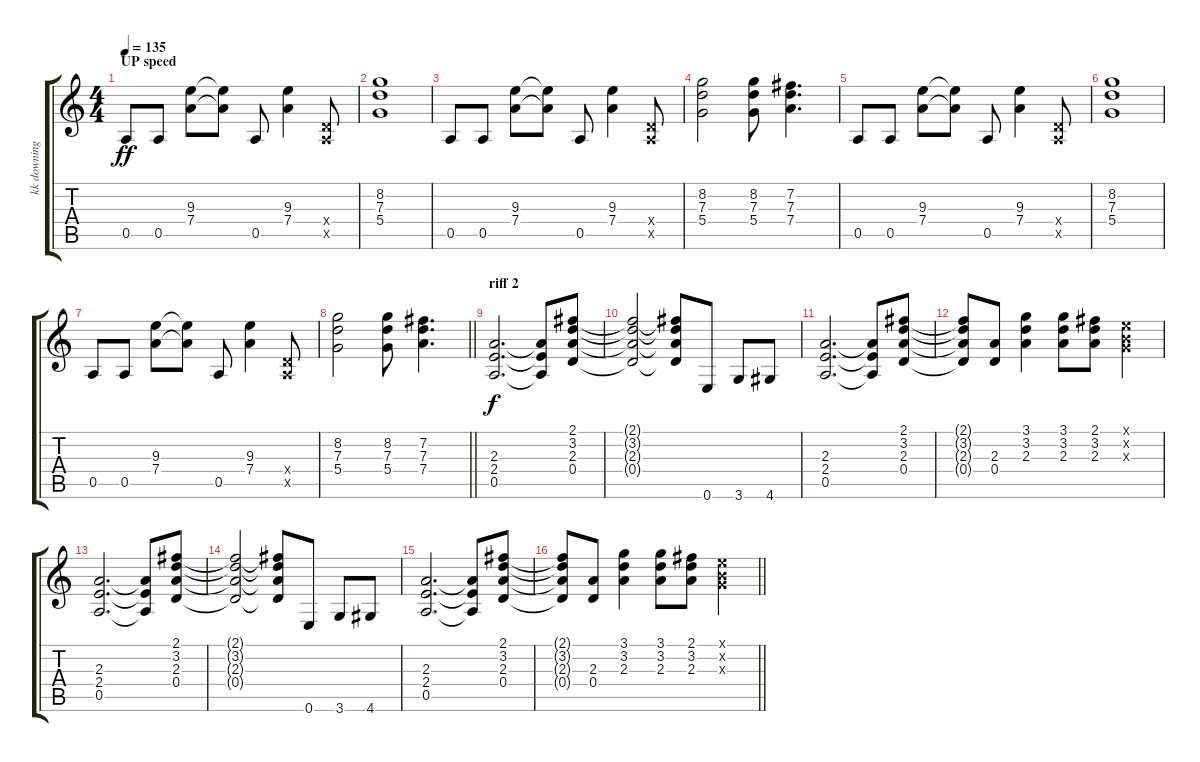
\track ("kk downing" "kk downing") {instrument distortionguitar}
\staff {score tabs}
\tuning (E4 B3 G3 D3 A2 E2) {hide}
\ts (4 4)
\section ("" "UP speed")
\tempo 135
\clef g2
\ks c
0.5.8{dy ff} 0.5.8 (9.3 7.4).8 (9.3{t} 7.4{t}).8 0.5.8 (9.3 7.4).4 (0.4{x} 0.5{x}).8 |
(8.2 7.3 5.4).1 |
0.5.8 0.5.8 (9.3 7.4).8 (9.3{t} 7.4{t}).8 0.5.8 (9.3 7.4).4 (0.4{x} 0.5{x}).8 |
(8.2 7.3 5.4).2 (8.2 7.3 5.4).8 (7.2 7.3 7.4).4{d} |
0.5.8 0.5.8 (9.3 7.4).8 (9.3{t} 7.4{t}).8 0.5.8 (9.3 7.4).4 (0.4{x} 0.5{x}).8 |
(8.2 7.3 5.4).1 |
0.5.8 0.5.8 (9.3 7.4).8 (9.3{t} 7.4{t}).8 0.5.8 (9.3 7.4).4 (0.4{x} 0.5{x}).8 |
\barLineRight lightlight
(8.2 7.3 5.4).2 (8.2 7.3 5.4).8 (7.2 7.3 7.4).4{d} |
\section ("" "riff 2")
(2.3 2.4 0.5).2{d dy f} (2.3{t} 2.4{t} 0.5{t}).8 (2.1 3.2 2.3 0.4).8 |
(2.1{t} 3.2{t} 2.3{t} 0.4{t}).2 (2.1{t} 3.2{t} 2.3{t} 0.4{t}).8 0.6.8 3.6.8 4.6.8 |
(2.3 2.4 0.5).2{d} (2.3{t} 2.4{t} 0.5{t}).8 (2.1 3.2 2.3 0.4).8 |
(2.1{t} 3.2{t} 2.3{t} 0.4{t}).8 (2.3 0.4).8 (3.1 3.2 2.3).4 (3.1 3.2 2.3).8 (2.1 3.2 2.3).8 (0.1{x} 0.2{x} 0.3{x}).4 |
(2.3 2.4 0.5).2{d} (2.3{t} 2.4{t} 0.5{t}).8 (2.1 3.2 2.3 0.4).8 |
(2.1{t} 3.2{t} 2.3{t} 0.4{t}).2 (2.1{t} 3.2{t} 2.3{t} 0.4{t}).8 0.6.8 3.6.8 4.6.8 |
(2.3 2.4 0.5).2{d} (2.3{t} 2.4{t} 0.5{t}).8 (2.1 3.2 2.3 0.4).8 |
\barLineRight lightlight
(2.1{t} 3.2{t} 2.3{t} 0.4{t}).8 (2.3 0.4).8 (3.1 3.2 2.3).4 (3.1 3.2 2.3).8 (2.1 3.2 2.3).8 (0.1{x} 0.2{x} 0.3{x}).4
